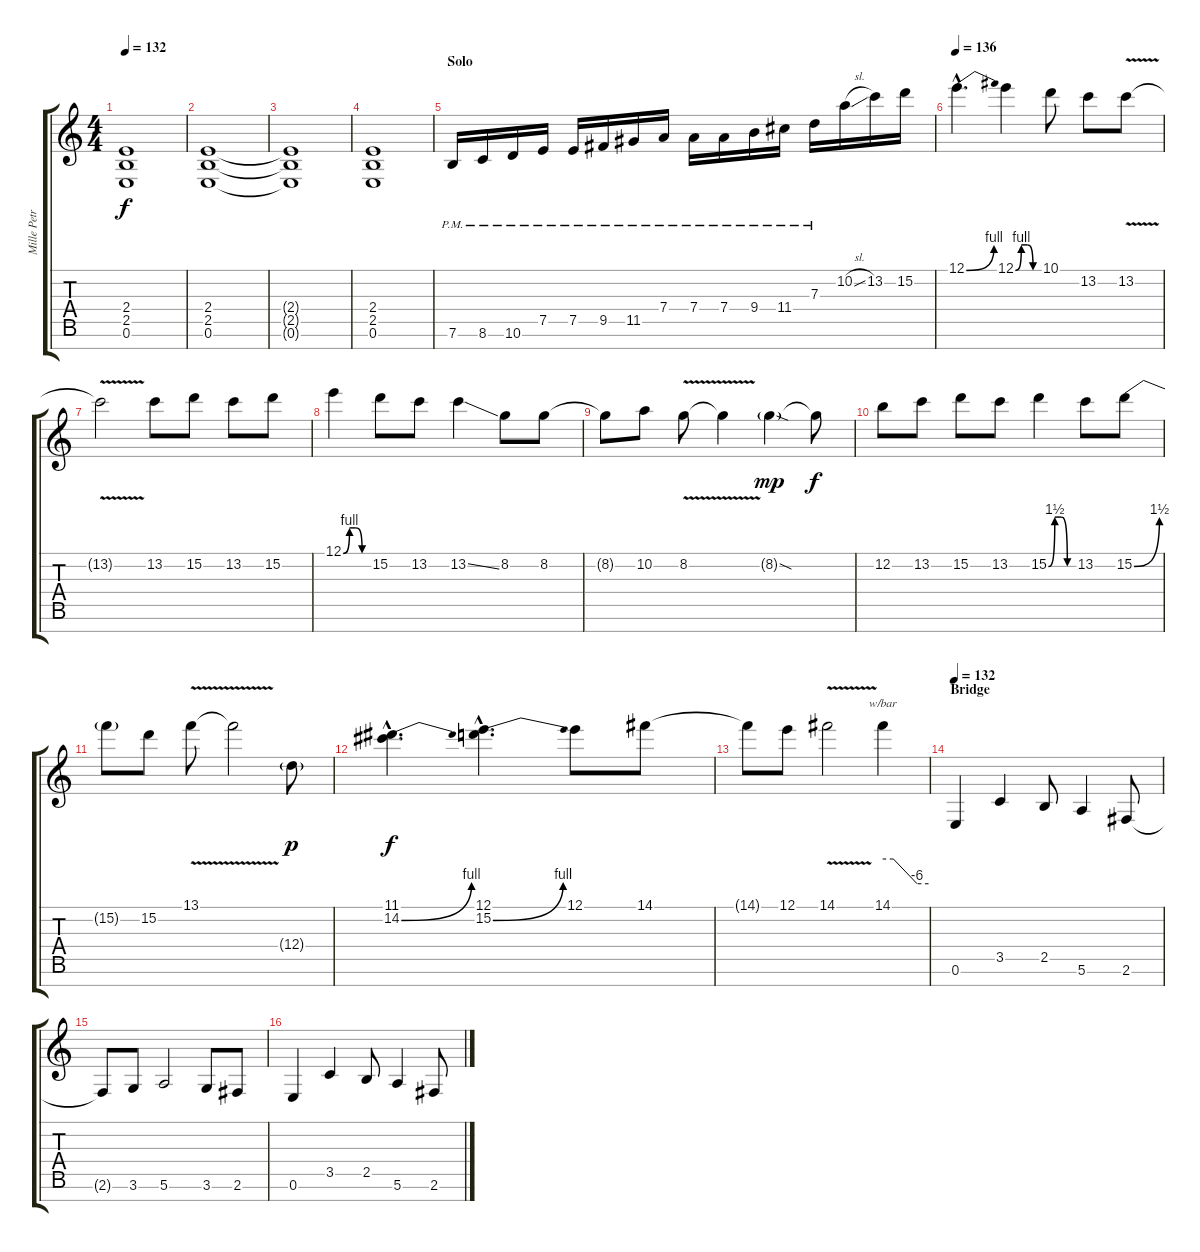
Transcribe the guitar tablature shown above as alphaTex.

\track ("Mille Petrozza" "Mille Petr") {instrument distortionguitar}
\staff {score tabs}
\tuning (E4 B3 G3 D3 A2 E2 B1) {hide}
\ts (4 4)
\tempo 132
\clef g2
\ks c
(2.4{t} 2.5{t} 0.6{t}).1{dy f} |
(2.4 2.5 0.6).1 |
(2.4{t} 2.5{t} 0.6{t}).1 |
(2.4 2.5 0.6).1 |
\section ("" "Solo")
7.6{pm}.16 8.6{pm}.16 10.6{pm}.16 7.5{pm}.16 7.5{pm}.16 9.5{pm}.16 11.5{pm}.16 7.4{pm}.16 7.4{pm}.16 7.4{pm}.16 9.4{pm}.16 11.4{pm}.16 7.3{pm}.16 10.2{sl}.16 13.2.16 15.2.16 |
\tempo 136
12.1{be (bend 0 0 60 4) hac}.4{d} 12.1{be (custom 0 0 15 4 30 4 45 0 60 0)}.4 10.1.8 13.2.8 13.2{v}.8 |
13.2{t}.2 13.2.8 15.2.8 13.2.8 15.2.8 |
12.1{be (custom 0 0 15 4 30 4 45 0 60 0)}.4 15.2.8 13.2.8 13.2{ss}.4 8.2.8 8.2.8 |
8.2{t}.8 10.2.8 8.2{v}.8 8.2{t}.4 8.2{sod g}.4{dy mp} 8.2{t}.8{dy f} |
12.2.8 13.2.8 15.2.8 13.2.8 15.2{be (custom 0 0 15 6 30 6 45 0 60 0)}.4 13.2.8 15.2{be (bend 0 0 60 6)}.8 |
15.2{t}.8 15.2.8 13.1{v}.8 13.1{t}.2 12.4{g}.8{dy p} |
(11.1{hac} 14.2{be (bend 0 0 60 4) hac}).4{d dy f} (12.1{hac} 15.2{be (bend 0 0 60 4) hac}).4{d} 12.1.8 14.1.8 |
14.1{t}.8 12.1.8 14.1{v}.2 14.1.4{tbe (custom default 0 0 14 0 45 -24 60 -24)} |
\section ("" "Bridge")
\tempo 132
0.6.4 3.5.4 2.5.8 5.6.4 2.6.8 |
2.6{t}.8 3.6.8 5.6.2 3.6.8 2.6.8 |
0.6.4 3.5.4 2.5.8 5.6.4 2.6.8
